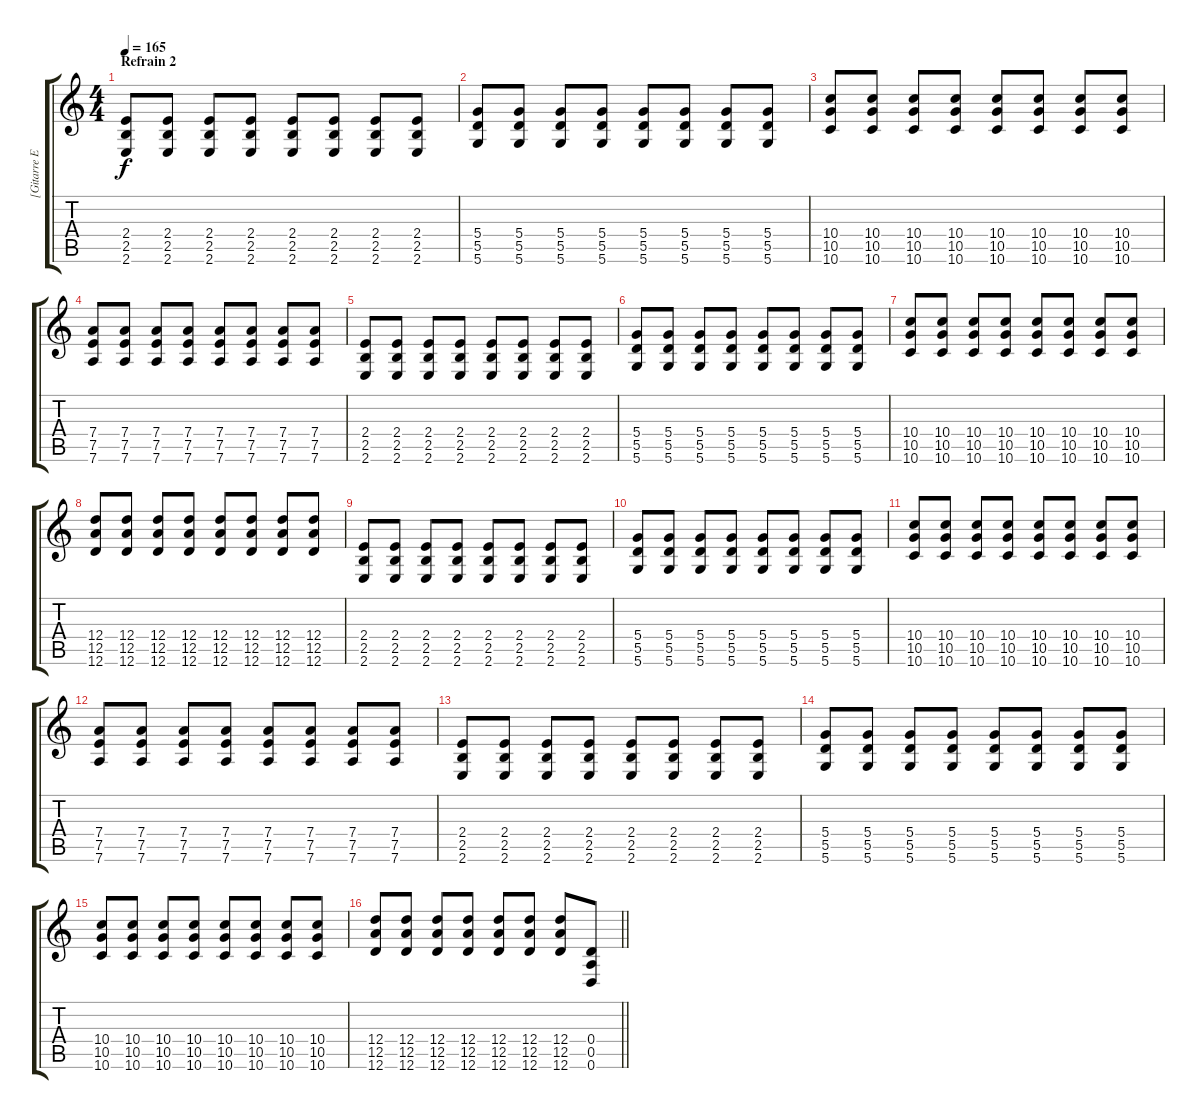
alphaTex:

\track ("[Gitarre Effekt]" "[Gitarre E") {instrument distortionguitar}
\staff {score tabs}
\tuning (E4 B3 G3 D3 A2 D2) {hide}
\ts (4 4)
\section ("" "Refrain 2")
\tempo 165
\clef g2
\ks c
(2.4 2.5 2.6).8{dy f} (2.4 2.5 2.6).8 (2.4 2.5 2.6).8 (2.4 2.5 2.6).8 (2.4 2.5 2.6).8 (2.4 2.5 2.6).8 (2.4 2.5 2.6).8 (2.4 2.5 2.6).8 |
(5.4 5.5 5.6).8 (5.4 5.5 5.6).8 (5.4 5.5 5.6).8 (5.4 5.5 5.6).8 (5.4 5.5 5.6).8 (5.4 5.5 5.6).8 (5.4 5.5 5.6).8 (5.4 5.5 5.6).8 |
(10.4 10.5 10.6).8 (10.4 10.5 10.6).8 (10.4 10.5 10.6).8 (10.4 10.5 10.6).8 (10.4 10.5 10.6).8 (10.4 10.5 10.6).8 (10.4 10.5 10.6).8 (10.4 10.5 10.6).8 |
(7.4 7.5 7.6).8 (7.4 7.5 7.6).8 (7.4 7.5 7.6).8 (7.4 7.5 7.6).8 (7.4 7.5 7.6).8 (7.4 7.5 7.6).8 (7.4 7.5 7.6).8 (7.4 7.5 7.6).8 |
(2.4 2.5 2.6).8 (2.4 2.5 2.6).8 (2.4 2.5 2.6).8 (2.4 2.5 2.6).8 (2.4 2.5 2.6).8 (2.4 2.5 2.6).8 (2.4 2.5 2.6).8 (2.4 2.5 2.6).8 |
(5.4 5.5 5.6).8 (5.4 5.5 5.6).8 (5.4 5.5 5.6).8 (5.4 5.5 5.6).8 (5.4 5.5 5.6).8 (5.4 5.5 5.6).8 (5.4 5.5 5.6).8 (5.4 5.5 5.6).8 |
(10.4 10.5 10.6).8 (10.4 10.5 10.6).8 (10.4 10.5 10.6).8 (10.4 10.5 10.6).8 (10.4 10.5 10.6).8 (10.4 10.5 10.6).8 (10.4 10.5 10.6).8 (10.4 10.5 10.6).8 |
(12.4 12.5 12.6).8 (12.4 12.5 12.6).8 (12.4 12.5 12.6).8 (12.4 12.5 12.6).8 (12.4 12.5 12.6).8 (12.4 12.5 12.6).8 (12.4 12.5 12.6).8 (12.4 12.5 12.6).8 |
(2.4 2.5 2.6).8 (2.4 2.5 2.6).8 (2.4 2.5 2.6).8 (2.4 2.5 2.6).8 (2.4 2.5 2.6).8 (2.4 2.5 2.6).8 (2.4 2.5 2.6).8 (2.4 2.5 2.6).8 |
(5.4 5.5 5.6).8 (5.4 5.5 5.6).8 (5.4 5.5 5.6).8 (5.4 5.5 5.6).8 (5.4 5.5 5.6).8 (5.4 5.5 5.6).8 (5.4 5.5 5.6).8 (5.4 5.5 5.6).8 |
(10.4 10.5 10.6).8 (10.4 10.5 10.6).8 (10.4 10.5 10.6).8 (10.4 10.5 10.6).8 (10.4 10.5 10.6).8 (10.4 10.5 10.6).8 (10.4 10.5 10.6).8 (10.4 10.5 10.6).8 |
(7.4 7.5 7.6).8 (7.4 7.5 7.6).8 (7.4 7.5 7.6).8 (7.4 7.5 7.6).8 (7.4 7.5 7.6).8 (7.4 7.5 7.6).8 (7.4 7.5 7.6).8 (7.4 7.5 7.6).8 |
(2.4 2.5 2.6).8 (2.4 2.5 2.6).8 (2.4 2.5 2.6).8 (2.4 2.5 2.6).8 (2.4 2.5 2.6).8 (2.4 2.5 2.6).8 (2.4 2.5 2.6).8 (2.4 2.5 2.6).8 |
(5.4 5.5 5.6).8 (5.4 5.5 5.6).8 (5.4 5.5 5.6).8 (5.4 5.5 5.6).8 (5.4 5.5 5.6).8 (5.4 5.5 5.6).8 (5.4 5.5 5.6).8 (5.4 5.5 5.6).8 |
(10.4 10.5 10.6).8 (10.4 10.5 10.6).8 (10.4 10.5 10.6).8 (10.4 10.5 10.6).8 (10.4 10.5 10.6).8 (10.4 10.5 10.6).8 (10.4 10.5 10.6).8 (10.4 10.5 10.6).8 |
\barLineRight lightlight
(12.4 12.5 12.6).8 (12.4 12.5 12.6).8 (12.4 12.5 12.6).8 (12.4 12.5 12.6).8 (12.4 12.5 12.6).8 (12.4 12.5 12.6).8 (12.4 12.5 12.6).8 (0.4 0.5 0.6).8
